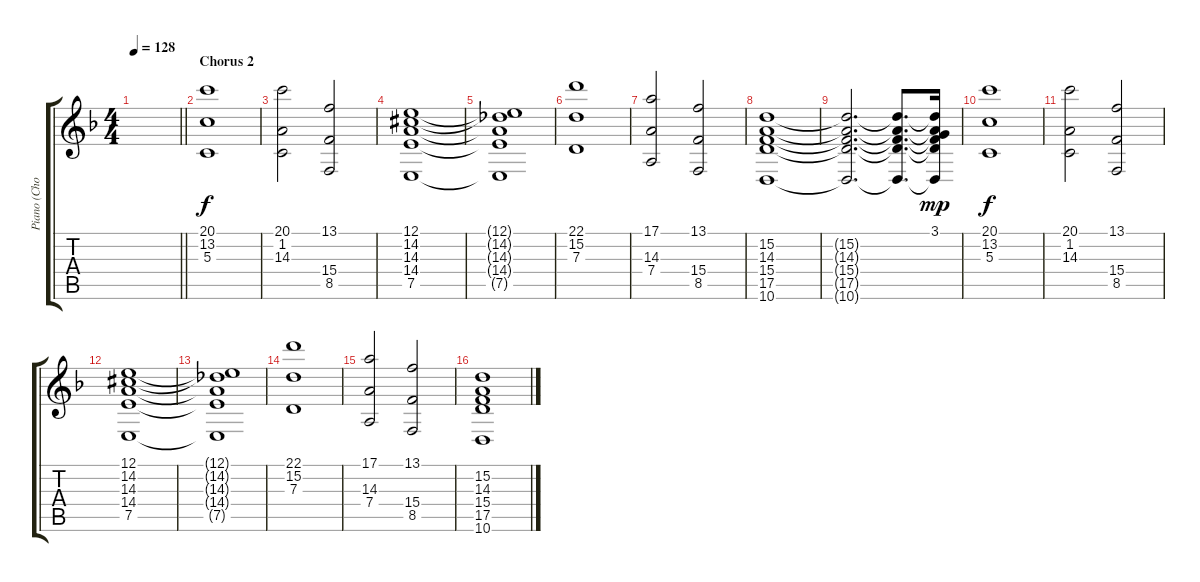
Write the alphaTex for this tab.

\track ("Piano (Chords)" "Piano (Cho") {instrument brightacousticpiano}
\staff {score tabs}
\tuning (E4 B3 G3 D3 A2 E2) {hide}
\ts (4 4)
\tempo 128
\clef g2
\barLineRight lightlight
\ks f
|
\section ("" "Chorus 2")
(20.1 13.2 5.3).1{dy f} |
(20.1 1.2 14.3).2 (13.1 15.4 8.5).2 |
(12.1 14.2{acc #} 14.3 14.4 7.5).1 |
(12.1{t} 14.2{t} 14.3{t} 14.4{t} 7.5{t}).1 |
(22.1 15.2 7.3).1 |
(17.1 14.3 7.4).2 (13.1 15.4 8.5).2 |
(15.2 14.3 15.4 17.5 10.6).1 |
(15.2{t} 14.3{t} 15.4{t} 17.5{t} 10.6{t}).2{d} (15.2{t} 14.3{t} 15.4{t} 17.5{t} 10.6{t}).8{d} (3.1 15.2{t} 14.3{t} 15.4{t} 17.5{t} 10.6{t}).16{dy mp} |
(20.1 13.2 5.3).1{dy f} |
(20.1 1.2 14.3).2 (13.1 15.4 8.5).2 |
(12.1 14.2{acc #} 14.3 14.4 7.5).1 |
(12.1{t} 14.2{t} 14.3{t} 14.4{t} 7.5{t}).1 |
(22.1 15.2 7.3).1 |
(17.1 14.3 7.4).2 (13.1 15.4 8.5).2 |
(15.2 14.3 15.4 17.5 10.6).1
